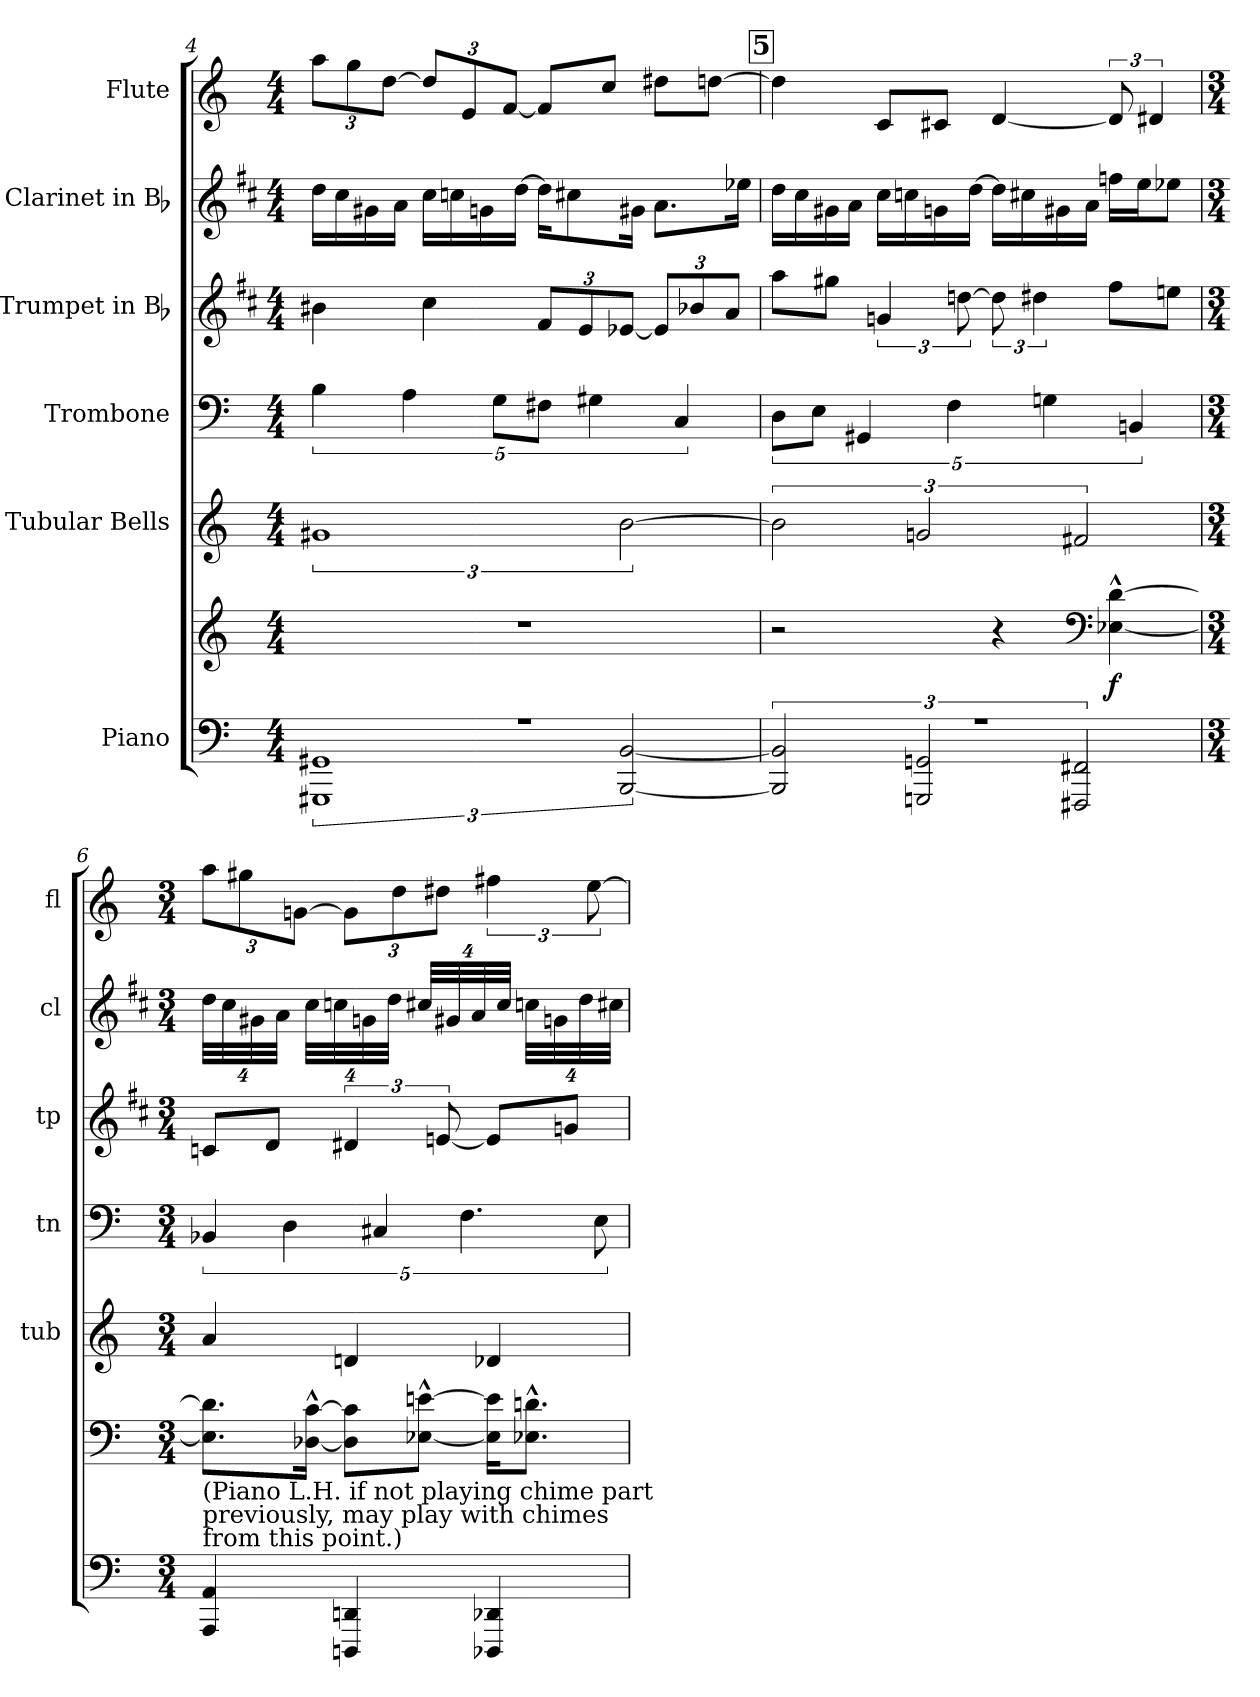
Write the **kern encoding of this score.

**kern	**kern	**dynam	**kern	**kern	**kern	**kern	**kern
*part6	*part6	*part6	*part5	*part4	*part3	*part2	*part1
*staff7	*staff6	*staff6/7	*staff5	*staff4	*staff3	*staff2	*staff1
*I"Piano	*	*	*I"Tubular Bells	*I"Trombone	*I"Trumpet in Bb	*I"Clarinet in Bb	*I"Flute
*	*	*	*I'tub	*I'tn	*I'tp	*I'cl	*I'fl
*clefF4	*clefG2	*	*clefG2	*clefF4	*clefG2	*clefG2	*clefG2
*	*	*	*	*	*ITrd1c2	*ITrd1c2	*
*k[]	*k[]	*	*k[]	*k[]	*k[]	*k[]	*k[]
*C:	*C:	*	*C:	*C:	*C:	*C:	*C:
*M4/4	*M4/4	*	*M4/4	*M4/4	*M4/4	*M4/4	*M4/4
=4	=4	=4	=4	=4	=4	=4	=4
*^	*	*	*	*	*	*	*
1rA	3%2GGG#X 3%2GG#X	1r	.	3%2g#X	5B	4a#X	16ccLL	12aaL
.	.	.	.	.	.	.	16b	.
.	.	.	.	.	.	.	.	12gg
.	.	.	.	.	.	.	16f#X	.
.	.	.	.	.	.	.	.	[12ddJ
.	.	.	.	.	.	.	16gJJ	.
.	.	.	.	.	5A	.	.	.
.	.	.	.	.	.	4b	16bLL	12ddL]
.	.	.	.	.	.	.	16b-X	.
.	.	.	.	.	.	.	.	12e
.	.	.	.	.	.	.	16fn	.
.	.	.	.	.	10GL	.	.	.
.	.	.	.	.	.	.	.	[12fJ
.	.	.	.	.	.	.	[16ccJJ	.
.	.	.	.	.	10F#XJ	12eL	16ccKL]	8fL]
.	.	.	.	.	.	.	8bn	.
.	.	.	.	.	.	12d	.	.
.	.	.	.	.	5G#X	.	.	.
.	.	.	.	.	.	.	.	8ccJ
.	[3BBB/ [3BB/	.	.	[3b	.	[12d-XJ	.	.
.	.	.	.	.	.	.	16f#XJk	.
.	.	.	.	.	.	12d-L]	8.gL	8dd#XL
.	.	.	.	.	5C	.	.	.
.	.	.	.	.	.	12a-X	.	.
.	.	.	.	.	.	.	.	[8ddnJ
.	.	.	.	.	.	12gJ	.	.
.	.	.	.	.	.	.	16dd-XJk	.
!!LO:REH:place=s1:t=5
=5	=5	=5	=5	=5	=5	=5	=5	=5
1rA	3BBB]/ 3BB]/	2r	.	3b]	10DL	8ggL	16ccLL	4dd]
.	.	.	.	.	.	.	16b	.
.	.	.	.	.	10EJ	.	.	.
.	.	.	.	.	.	8ff#XJ	16f#X	.
.	.	.	.	.	.	.	16gJJ	.
.	.	.	.	.	5GG#X	.	.	.
.	.	.	.	.	.	6fn	16bLL	8cL
.	.	.	.	.	.	.	16b-X	.
.	3GGGn/ 3GGn/	.	.	3gn	.	.	.	.
.	.	.	.	.	.	.	16fn	8c#XJ
.	.	.	.	.	5F	.	.	.
.	.	.	.	.	.	[12ccn	.	.
.	.	.	.	.	.	.	[16ccJJ	.
.	.	4r	.	.	.	12cc]	16ccLL]	[4d
.	.	.	.	.	.	.	16bn	.
.	.	.	.	.	.	6cc#X	.	.
.	.	.	.	.	5Gn	.	.	.
.	.	.	.	.	.	.	16f#X	.
.	3FFF#X/ 3FF#X/	.	.	3f#X	.	.	.	.
.	.	.	.	.	.	.	16gJJ	.
*	*	*clefF4	*	*	*	*	*	*
.	.	[4E-X^^ [4d^^	f	.	.	8eeL	16ee-XLL	12d]
.	.	.	.	.	5BBn	.	.	.
.	.	.	.	.	.	.	16ddJ	.
.	.	.	.	.	.	.	.	6d#X
.	.	.	.	.	.	8ddnJ	8dd-XJ	.
*v	*v	*	*	*	*	*	*	*
=6	=6	=6	=6	=6	=6	=6	=6
*M3/4	*M3/4	*	*M3/4	*M3/4	*M3/4	*M3/4	*M3/4
!LO:TX:a:t=(Piano L.H. if not playing chime part\npreviously, may play with chimes\nfrom this point.)	!	!	!	!	!	!	!
4AAA 4AA	8.E-] 8.d]L	.	4a	20%3BB-X	8B-XL	64%3ccLLL	12aaL
.	.	.	.	.	.	64%3b	.
.	.	.	.	.	.	.	12gg#X
.	.	.	.	.	.	64%3f#X	.
.	.	.	.	.	8cJ	.	.
.	.	.	.	.	.	64%3gJJJ	.
.	.	.	.	20%3D	.	.	.
.	.	.	.	.	.	.	[12gnJ
.	[16D-X^^ [16c^^Jk	.	.	.	.	64%3bLLL	.
.	.	.	.	.	.	64%3b-X	.
4DDDn 4DDn	8D-] 8c]L	.	4dn	.	6c#X	.	12gL]
.	.	.	.	.	.	64%3fn	.
.	.	.	.	20%3C#X	.	.	.
.	.	.	.	.	.	64%3ccJJJ	.
.	.	.	.	.	.	.	12dd
.	[8E-X^^ [8en^^J	.	.	.	.	64%3bnLLL	.
.	.	.	.	.	[12dn	.	12dd#XJ
.	.	.	.	.	.	64%3f#X	.
.	.	.	.	20%3.F	.	.	.
.	.	.	.	.	.	64%3g	.
4DDD-X 4DD-X	16E-] 16e]KL	.	4d-X	.	8dL]	.	6ff#X
.	.	.	.	.	.	64%3bJJJ	.
.	8.E-X^^ 8.dn^^J	.	.	.	.	64%3b-XLLL	.
.	.	.	.	.	.	64%3fn	.
.	.	.	.	.	8fnJ	.	.
.	.	.	.	.	.	64%3cc	.
.	.	.	.	.	.	.	[12ee
.	.	.	.	40%3E	.	.	.
.	.	.	.	.	.	64%3bnJJJ	.
=	=	=	=	=	=	=	=
*-	*-	*-	*-	*-	*-	*-	*-
